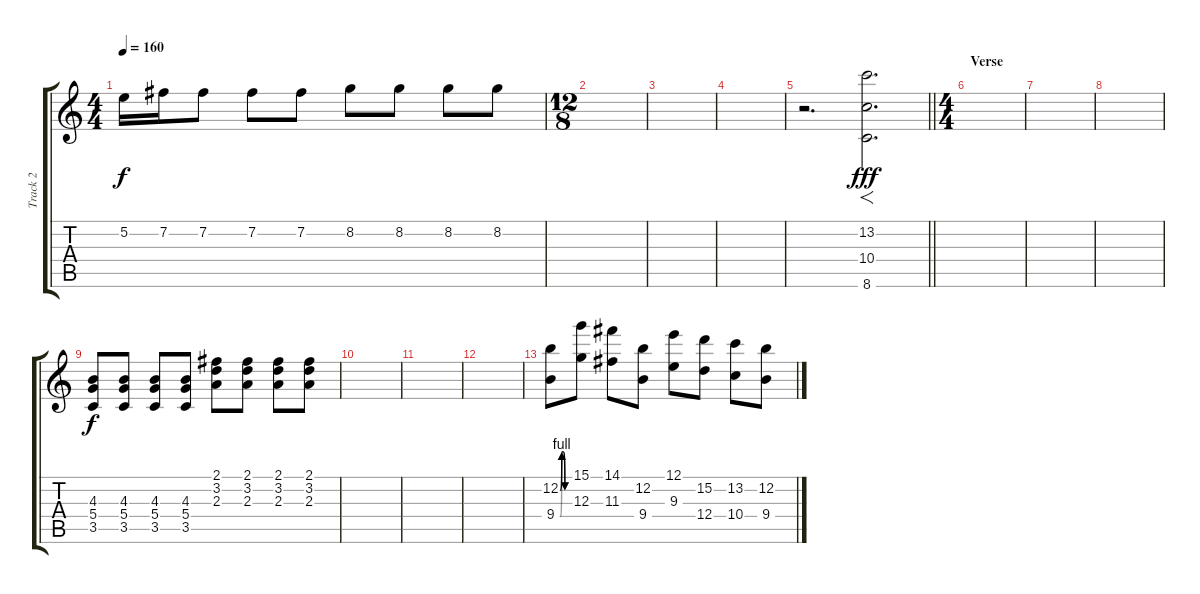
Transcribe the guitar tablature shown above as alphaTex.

\track ("Track 2" "Track 2") {instrument distortionguitar}
\staff {score tabs}
\tuning (E4 B3 G3 D3 A2 E2) {hide}
\ts (4 4)
\tempo 160
\clef g2
\ks c
5.2.16{dy f} 7.2.16 7.2.8 7.2.8 7.2.8 8.2.8 8.2.8 8.2.8 8.2.8 |
\ts (12 8)
|
|
|
\barLineRight lightlight
r.2{d} (13.2 10.4 8.6).2{f d dy fff} |
\ts (4 4)
\section ("" "Verse")
|
|
|
(4.3 5.4 3.5).8{dy f} (4.3 5.4 3.5).8 (4.3 5.4 3.5).8 (4.3 5.4 3.5).8 (2.1 3.2 2.3).8 (2.1 3.2 2.3).8 (2.1 3.2 2.3).8 (2.1 3.2 2.3).8 |
|
|
|
(12.2{be (custom 0 0 10 4 20 4 30 0 60 0)} 9.4{be (custom 0 0 10 4 20 4 30 0 60 0)}).8 (15.1 12.3).8 (14.1 11.3).8 (12.2 9.4).8 (12.1 9.3).8 (15.2 12.4).8 (13.2 10.4).8 (12.2 9.4).8
